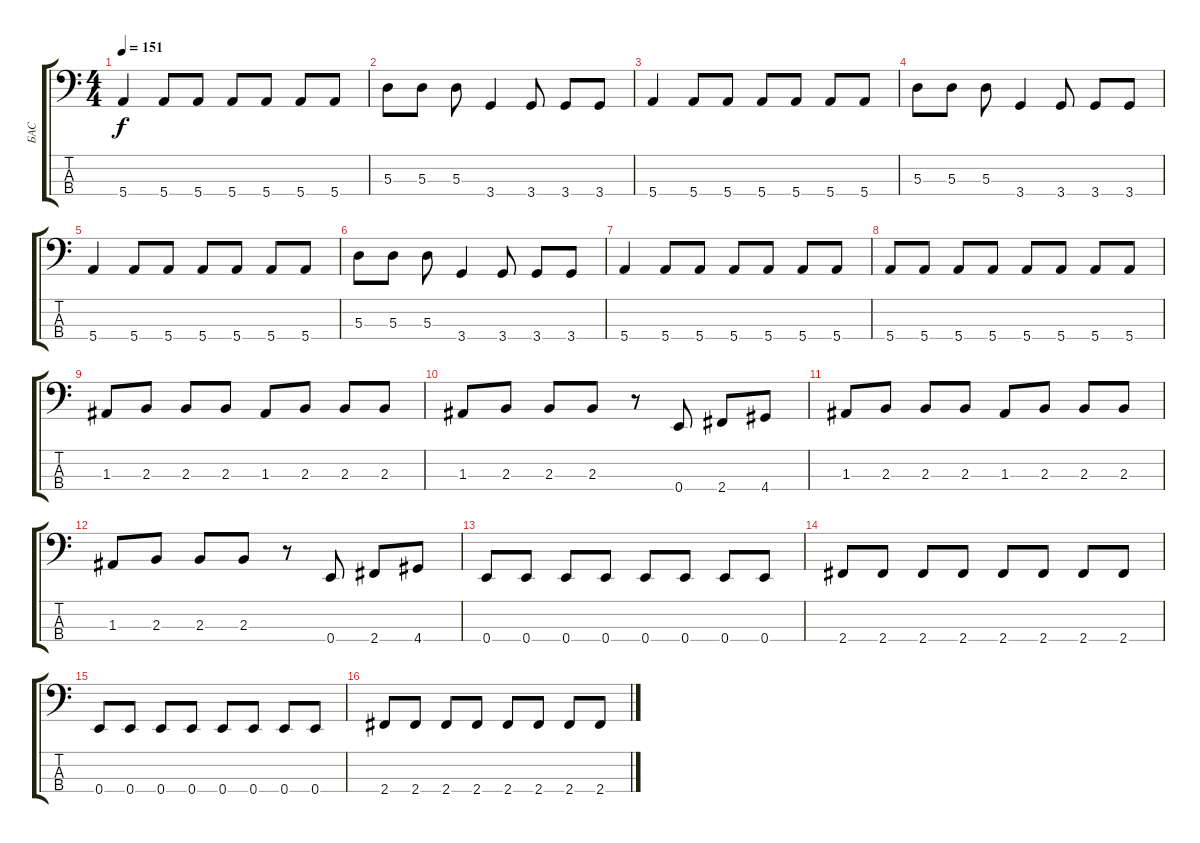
\track ("БАС" "БАС") {instrument electricbasspick}
\staff {score tabs}
\tuning (G2 D2 A1 E1) {hide}
\ts (4 4)
\tempo 151
\clef f4
\ks c
5.4.4{dy f} 5.4.8 5.4.8 5.4.8 5.4.8 5.4.8 5.4.8 |
5.3.8 5.3.8 5.3.8 3.4.4 3.4.8 3.4.8 3.4.8 |
5.4.4 5.4.8 5.4.8 5.4.8 5.4.8 5.4.8 5.4.8 |
5.3.8 5.3.8 5.3.8 3.4.4 3.4.8 3.4.8 3.4.8 |
5.4.4 5.4.8 5.4.8 5.4.8 5.4.8 5.4.8 5.4.8 |
5.3.8 5.3.8 5.3.8 3.4.4 3.4.8 3.4.8 3.4.8 |
5.4.4 5.4.8 5.4.8 5.4.8 5.4.8 5.4.8 5.4.8 |
5.4.8 5.4.8 5.4.8 5.4.8 5.4.8 5.4.8 5.4.8 5.4.8 |
1.3.8 2.3.8 2.3.8 2.3.8 1.3.8 2.3.8 2.3.8 2.3.8 |
1.3.8 2.3.8 2.3.8 2.3.8 r.8 0.4.8 2.4.8 4.4.8 |
1.3.8 2.3.8 2.3.8 2.3.8 1.3.8 2.3.8 2.3.8 2.3.8 |
1.3.8 2.3.8 2.3.8 2.3.8 r.8 0.4.8 2.4.8 4.4.8 |
0.4.8 0.4.8 0.4.8 0.4.8 0.4.8 0.4.8 0.4.8 0.4.8 |
2.4.8 2.4.8 2.4.8 2.4.8 2.4.8 2.4.8 2.4.8 2.4.8 |
0.4.8 0.4.8 0.4.8 0.4.8 0.4.8 0.4.8 0.4.8 0.4.8 |
2.4.8 2.4.8 2.4.8 2.4.8 2.4.8 2.4.8 2.4.8 2.4.8
